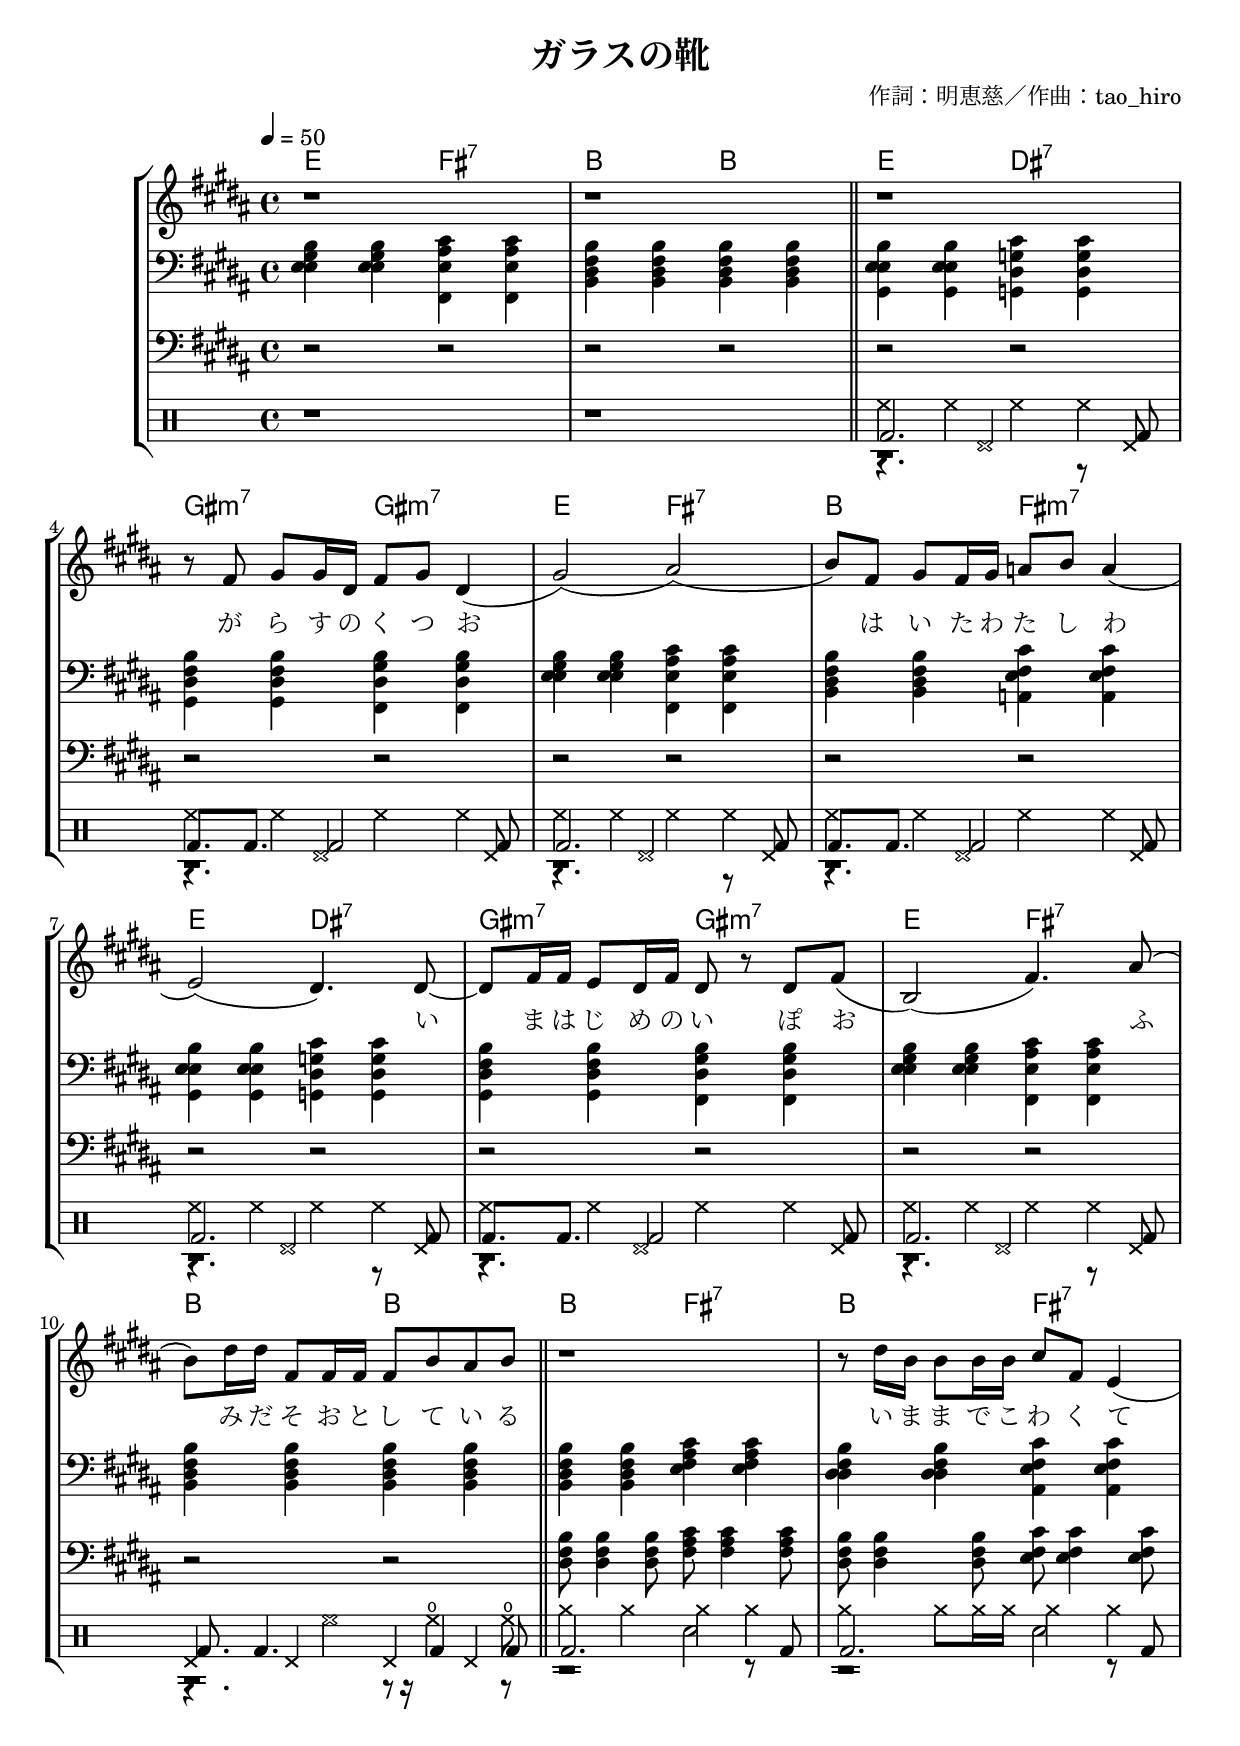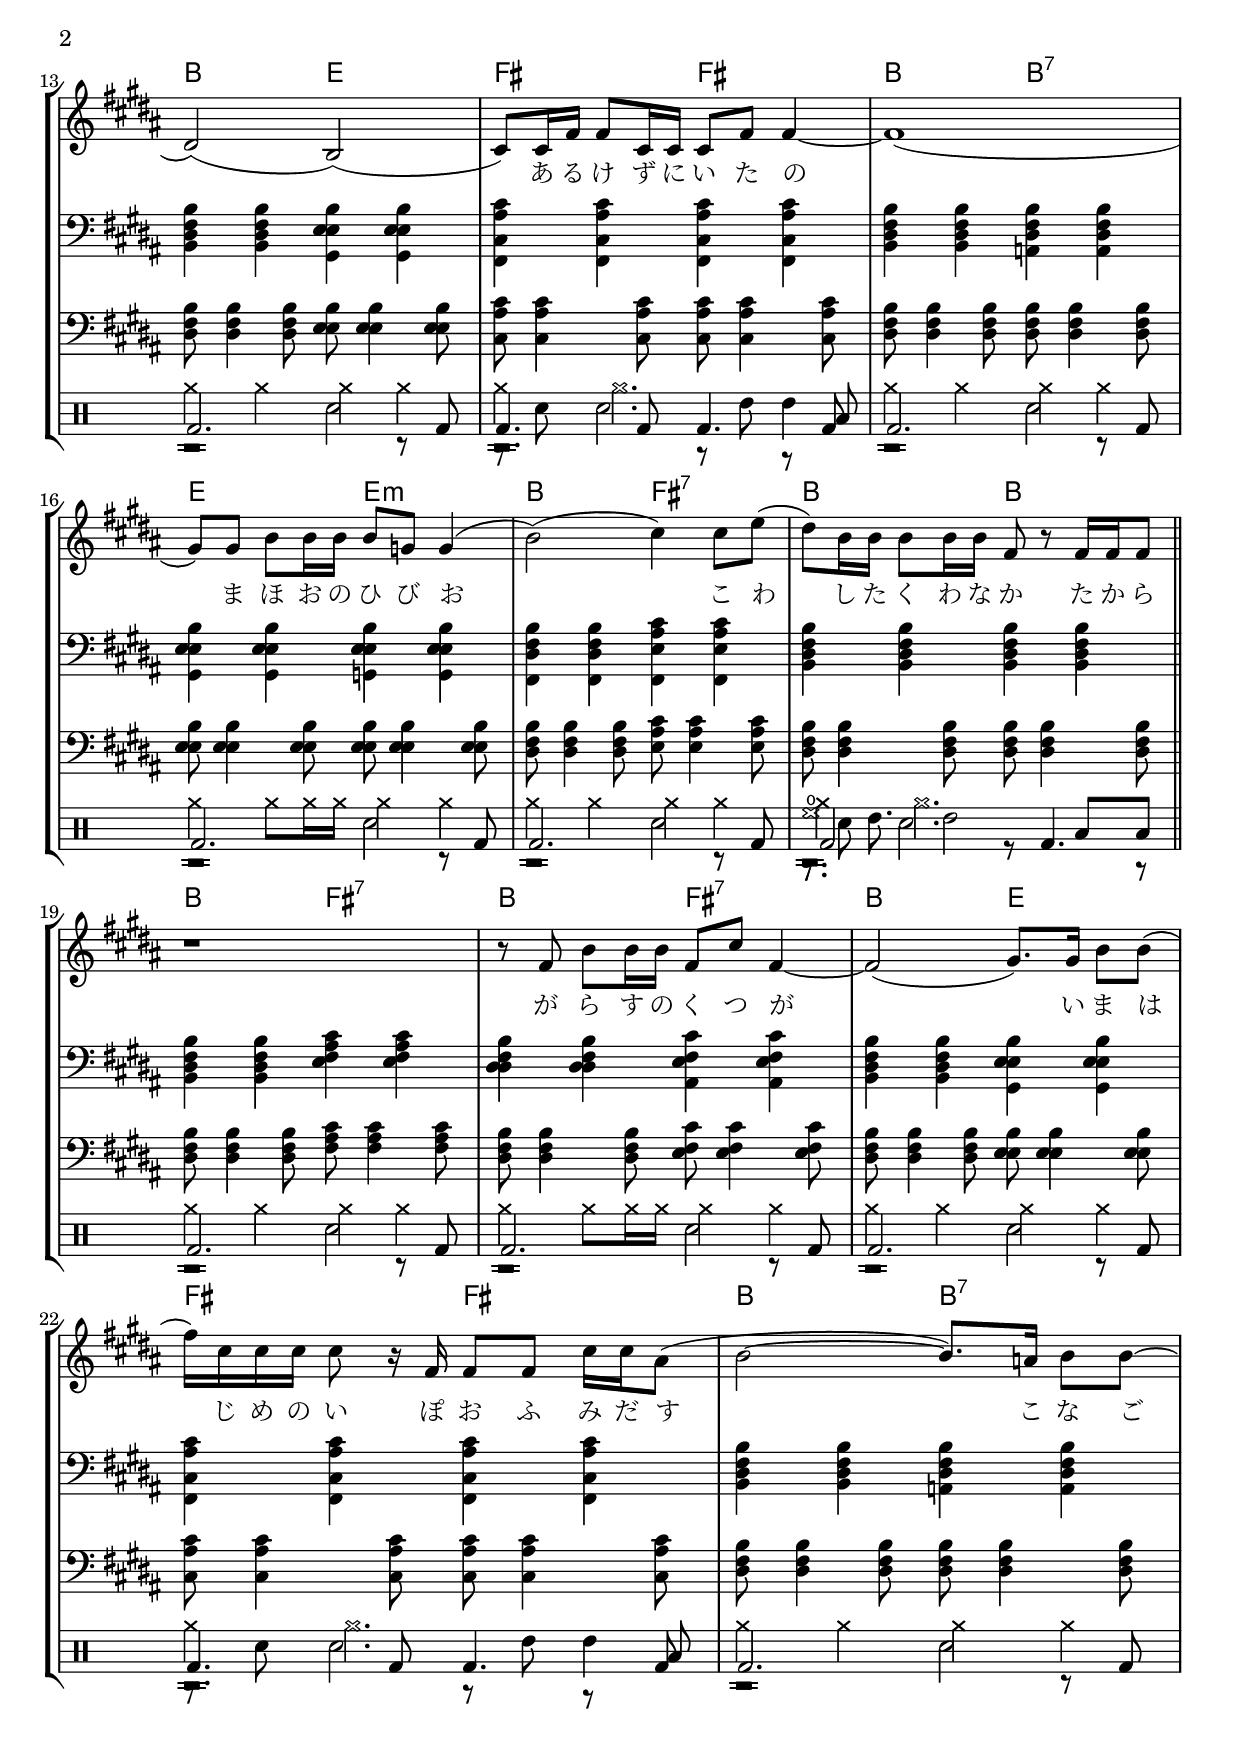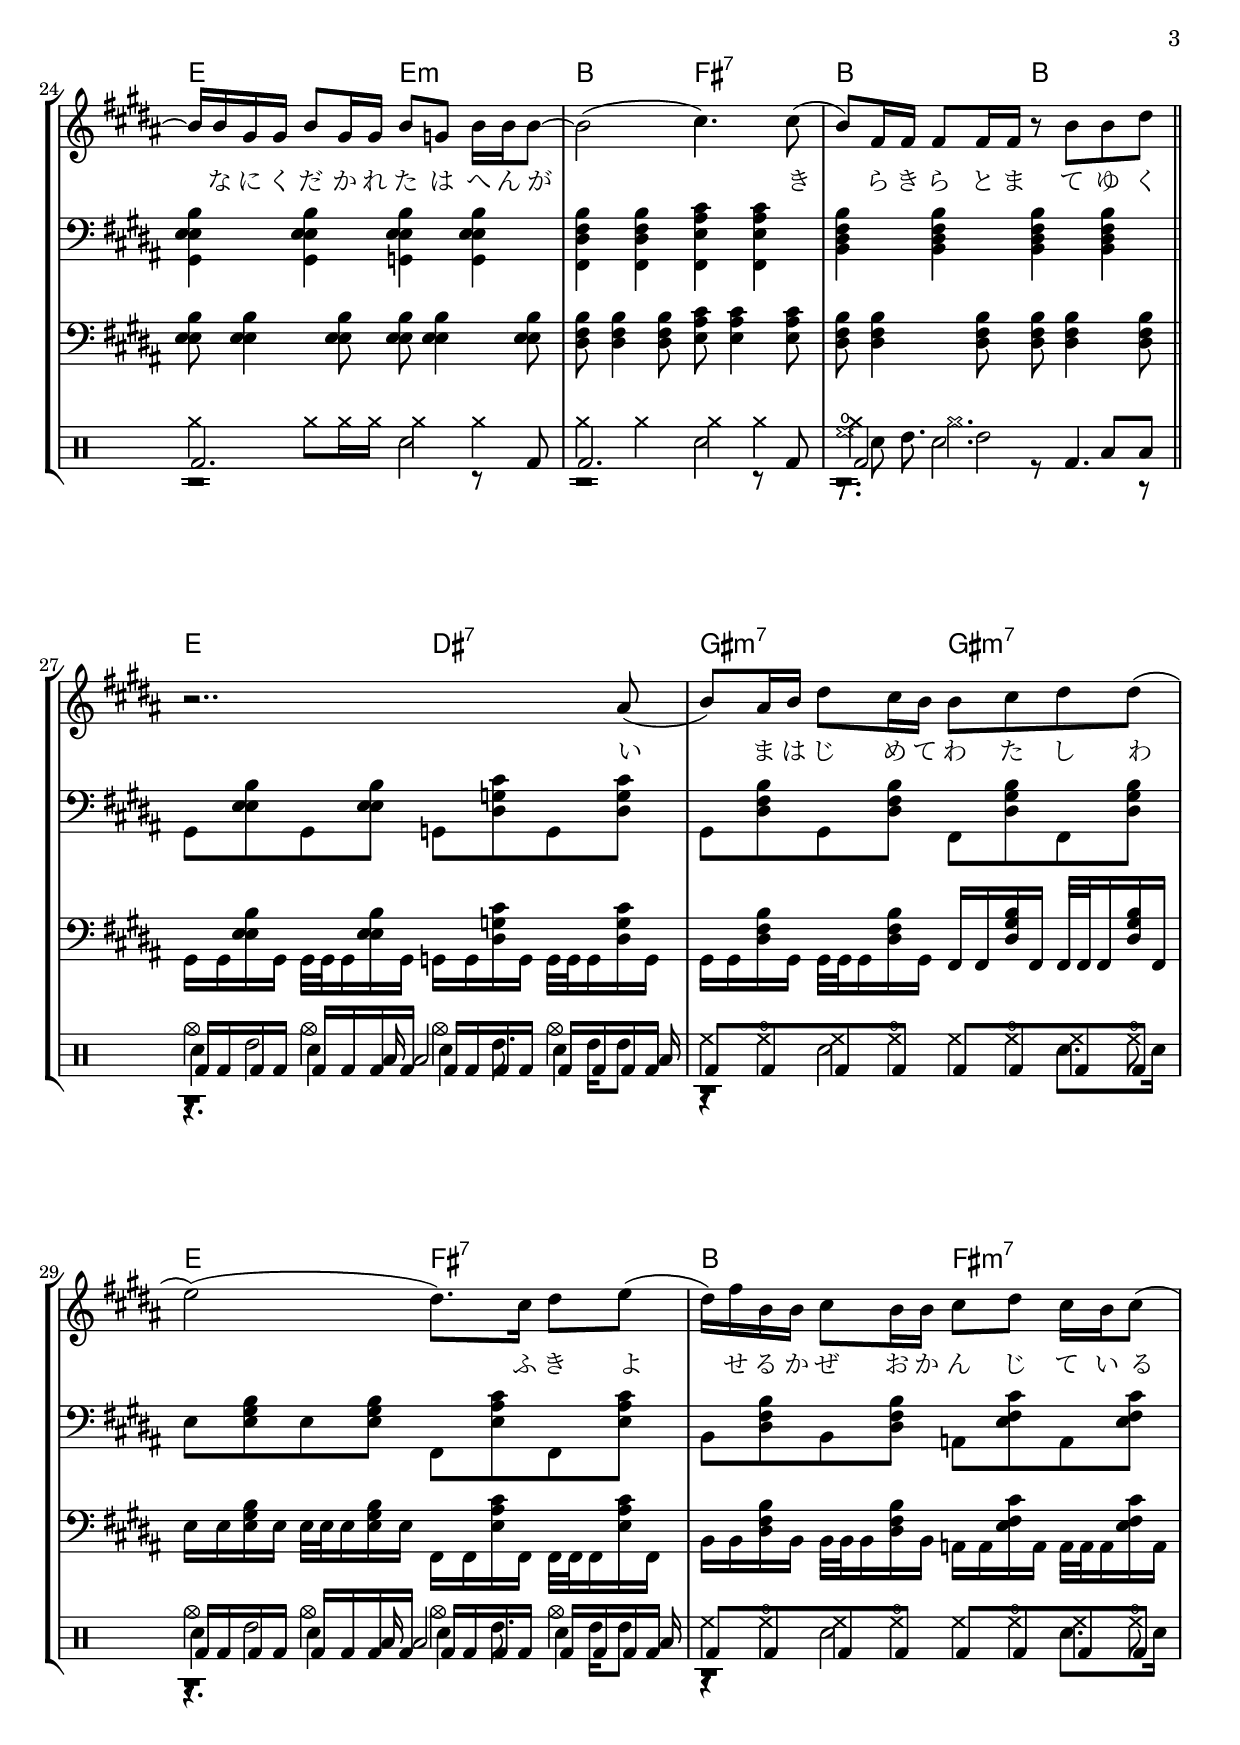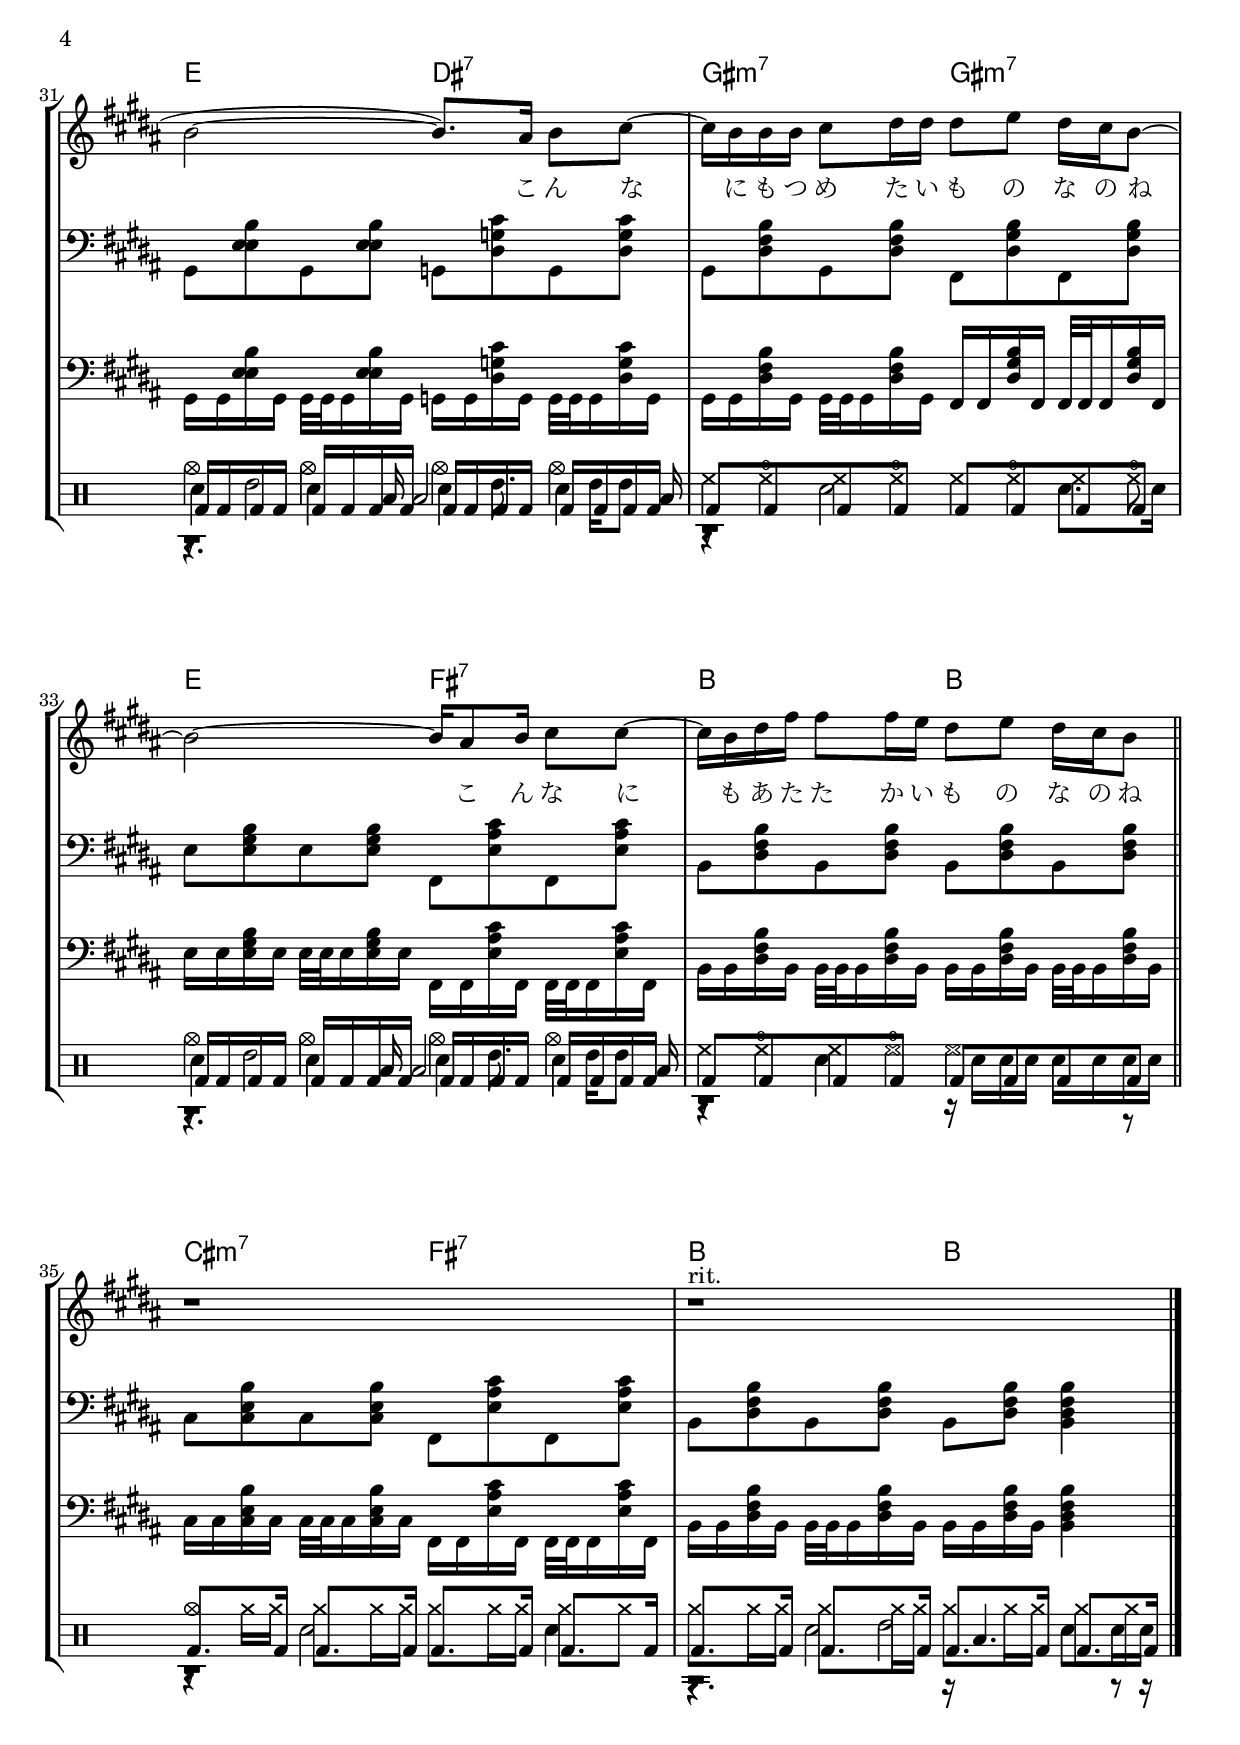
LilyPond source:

\version "2.12.1"

\header {
	title = \markup {ガラスの靴}
	composer = \markup \center-column {作詞：明恵慈／作曲：tao_hiro}
}

harmony = \chordmode {
	e2 fis:7 b b 

	e dis:7 gis:min7 gis:min7 e fis:7 b fis:min7 e dis:7 gis:min7 gis:min7 e fis:7 b b 

	b fis:7 b fis:7 b e fis fis b b:7 e e:m b fis:7 b b 

	b fis:7 b fis:7 b e fis fis b b:7 e e:m b fis:7 b b 

	e dis:7 gis:min7 gis:min7 e fis:7 b fis:min7 e dis:7 gis:min7 gis:min7 e fis:7 b b 

	cis:min7 fis:7 b b 
}

melody = {
	\key b \major
	\tempo 4 = 50
	r1 | r1   
	\set Staff.midiInstrument = #"fss0.42"
	r1
r8 fis'8  gis'8  gis'16  dis'16  fis'8  gis'8  dis'4 
	(gis'2)  (ais'2) 
	(b'8)  fis'8  gis'8  fis'16  gis'16  a'8  b'8  a'4 
	(e'2)  (dis'4.)  dis'8~ 
	dis'8  fis'16  fis'16  e'8  dis'16  fis'16  dis'8  r8  dis'8  fis'8 
	(b2)  (fis'4.)  ais'8 
	(b'8)  dis''16  dis''16  fis'8  fis'16  fis'16  fis'8  b'8  ais'8  b'8
	\set Staff.midiInstrument = #"fss0.42"
	r1
r8 dis''16  b'16  b'8  b'16  b'16  cis''8  fis'8  e'4 
	(dis'2)  (b2) 
	(cis'8)  cis'16  fis'16  fis'8  cis'16  cis'16  cis'8  fis'8  fis'4~ 
	fis'1 
	 (gis'8)  gis'8  b'8  b'16  b'16  b'8  g'8  g'4 
	(b'2)  (cis''4)  cis''8  e''8 
	(dis''8)  b'16  b'16  b'8  b'16  b'16  fis'8  r8  fis'16  fis'16  fis'8
	\set Staff.midiInstrument = #"fss0.42"
	r1
r8 fis'8  b'8  b'16  b'16  fis'8  cis''8  fis'4~ 
	fis'2  (gis'8.)  gis'16  b'8  b'8 
	(fis''16)  cis''16  cis''16  cis''16  cis''8  r16  fis'16  fis'8  fis'8  cis''16  cis''16  ais'8 
	(b'2~b'8.)  a'16  b'8  b'8~ 
	b'16  b'16  gis'16  gis'16  b'8  gis'16  gis'16  b'8  g'8  b'16  b'16  b'8~ 
	b'2  (cis''4.)  cis''8 
	(b'8)  fis'16  fis'16  fis'8  fis'16  fis'16  r8  b'8  b'8  dis''8
	\set Staff.midiInstrument = #"fss0.42"
	r2.. ais'8 
	(b'8)  ais'16  b'16  dis''8  cis''16  b'16  b'8  cis''8  dis''8  dis''8 
	(e''2)  (dis''8.)  cis''16  dis''8  e''8 
	(dis''16)  fis''16  b'16  b'16  cis''8  b'16  b'16  cis''8  dis''8  cis''16  b'16  cis''8 
	(b'2~b'8.)  ais'16  b'8  cis''8~ 
	cis''16  b'16  b'16  b'16  cis''8  dis''16  dis''16  dis''8  e''8  dis''16  cis''16  b'8~ 
	b'2~b'16  ais'8  b'16  cis''8  cis''8~ 
	cis''16  b'16  dis''16  fis''16  fis''8  fis''16  e''16  dis''8  e''8  dis''16  cis''16  b'8
	r1 | r1^"rit." \bar "|."
}

words = \lyricmode {
	
	が  ら  す  の  く  つ  お  は  い  た  わ  た  し  わ  い  ま  は  じ  め  の  い  ぽ  お  ふ  み  だ  そ  お  と  し  て  い  る  
	い  ま  ま  で  こ  わ  く  て  あ  る  け  ず  に  い  た  の  ま  ほ  お  の  ひ  び  お  こ  わ  し  た  く  わ  な  か  た  か  ら  
	が  ら  す  の  く  つ  が  い  ま  は  じ  め  の  い  ぽ  お  ふ  み  だ  す  こ  な  ご  な  に  く  だ  か  れ  た  は  へ  ん  が  き  ら  き  ら  と  ま  て  ゆ  く  
	い  ま  は  じ  め  て  わ  た  し  わ  ふ  き  よ  せ  る  か  ぜ  お  か  ん  じ  て  い  る  こ  ん  な  に  も  つ  め  た  い  も  の  な  の  ね  こ  ん  な  に  も  あ  た  た  か  い  も  の  な  の  ね  
	
}

tempochange = {
	\tempo 4 = 50
	r1 | r1 \bar "||"
	\tempo 4 = 50
	r1 | r1 | r1 | r1 | r1 | r1 | r1 | r1 \bar "||"
	\tempo 4 = 50
	r1 | r1 | r1 | r1 | r1 | r1 | r1 | r1 \bar "||"
	\tempo 4 = 50
	r1 | r1 | r1 | r1 | r1 | r1 | r1 | r1 \bar "||"
	\tempo 4 = 50
	r1 | r1 | r1 | r1 | r1 | r1 | r1 | r1 \bar "||"
	\tempo 4 = 50
	r1 | \tempo 4 = 37 r2 \tempo 4 = 33 r2 \bar "|."
}

mainacc = {
	\clef bass
	\set Staff.midiInstrument = #"Synthstrings 2"
	\key b \major
	\tempo 4 = 50
	<e e gis b>4 <e e gis b>4
	<fis, e ais cis'>4 <fis, e ais cis'>4
	<b, dis fis b>4 <b, dis fis b>4
	<b, dis fis b>4 <b, dis fis b>4
	\bar "||"

	\set Staff.midiInstrument = #"Synthstrings 2"
	<gis, e e b>4 <gis, e e b>4
	<g, dis g cis'>4 <g, dis g cis'>4
	<gis, dis fis b>4 <gis, dis fis b>4
	<fis, dis gis b>4 <fis, dis gis b>4
	<e e gis b>4 <e e gis b>4
	<fis, e ais cis'>4 <fis, e ais cis'>4
	<b, dis fis b>4 <b, dis fis b>4
	<a, e fis cis'>4 <a, e fis cis'>4
	<gis, e e b>4 <gis, e e b>4
	<g, dis g cis'>4 <g, dis g cis'>4
	<gis, dis fis b>4 <gis, dis fis b>4
	<fis, dis gis b>4 <fis, dis gis b>4
	<e e gis b>4 <e e gis b>4
	<fis, e ais cis'>4 <fis, e ais cis'>4
	<b, dis fis b>4 <b, dis fis b>4
	<b, dis fis b>4 <b, dis fis b>4
	\bar "||"

	\set Staff.midiInstrument = #"Synthstrings 2"
	<b, dis fis b>4 <b, dis fis b>4
	<e fis ais cis'>4 <e fis ais cis'>4
	<dis dis fis b>4 <dis dis fis b>4
	<ais, e fis cis'>4 <ais, e fis cis'>4
	<b, dis fis b>4 <b, dis fis b>4
	<gis, e e b>4 <gis, e e b>4
	<fis, cis ais cis'>4 <fis, cis ais cis'>4
	<fis, cis ais cis'>4 <fis, cis ais cis'>4
	<b, dis fis b>4 <b, dis fis b>4
	<a, dis fis b>4 <a, dis fis b>4
	<gis, e e b>4 <gis, e e b>4
	<g, e e b>4 <g, e e b>4
	<fis, dis fis b>4 <fis, dis fis b>4
	<fis, e ais cis'>4 <fis, e ais cis'>4
	<b, dis fis b>4 <b, dis fis b>4
	<b, dis fis b>4 <b, dis fis b>4
	\bar "||"

	\set Staff.midiInstrument = #"Choir Aahs"
	<b, dis fis b>4 <b, dis fis b>4
	<e fis ais cis'>4 <e fis ais cis'>4
	<dis dis fis b>4 <dis dis fis b>4
	<ais, e fis cis'>4 <ais, e fis cis'>4
	<b, dis fis b>4 <b, dis fis b>4
	<gis, e e b>4 <gis, e e b>4
	<fis, cis ais cis'>4 <fis, cis ais cis'>4
	<fis, cis ais cis'>4 <fis, cis ais cis'>4
	<b, dis fis b>4 <b, dis fis b>4
	<a, dis fis b>4 <a, dis fis b>4
	<gis, e e b>4 <gis, e e b>4
	<g, e e b>4 <g, e e b>4
	<fis, dis fis b>4 <fis, dis fis b>4
	<fis, e ais cis'>4 <fis, e ais cis'>4
	<b, dis fis b>4 <b, dis fis b>4
	<b, dis fis b>4 <b, dis fis b>4
	\bar "||"

	\set Staff.midiInstrument = #"Voice Oohs"
	gis,8 <e e b> gis, <e e b>
	g,8 <dis g cis'> g, <dis g cis'>
	gis,8 <dis fis b> gis, <dis fis b>
	fis,8 <dis gis b> fis, <dis gis b>
	e8 <e gis b> e <e gis b>
	fis,8 <e ais cis'> fis, <e ais cis'>
	b,8 <dis fis b> b, <dis fis b>
	a,8 <e fis cis'> a, <e fis cis'>
	gis,8 <e e b> gis, <e e b>
	g,8 <dis g cis'> g, <dis g cis'>
	gis,8 <dis fis b> gis, <dis fis b>
	fis,8 <dis gis b> fis, <dis gis b>
	e8 <e gis b> e <e gis b>
	fis,8 <e ais cis'> fis, <e ais cis'>
	b,8 <dis fis b> b, <dis fis b>
	b,8 <dis fis b> b, <dis fis b>
	\bar "||"

	\set Staff.midiInstrument = #"Synthbrass 2"
	cis8 <cis e b> cis <cis e b>
	fis,8 <e ais cis'> fis, <e ais cis'>
	b,8 <dis fis b> b, <dis fis b>
	b,8 <dis fis b>8 <b, dis fis b>4
	\bar "|."
}

subacc = {
	\clef bass
	\set Staff.midiInstrument = #"Acoustic grand"
	\key b \major
	\tempo 4 = 50
	r2
	r2
	r2
	r2
	\bar "||"

	\set Staff.midiInstrument = #"Acoustic grand"
	r2
	r2
	r2
	r2
	r2
	r2
	r2
	r2
	r2
	r2
	r2
	r2
	r2
	r2
	r2
	r2
	\bar "||"

	\set Staff.midiInstrument = #"Electric Grand"
	<dis fis b>8 <dis fis b>4 <dis fis b>8
	<fis ais cis'>8 <fis ais cis'>4 <fis ais cis'>8
	<dis fis b>8 <dis fis b>4 <dis fis b>8
	<e fis cis'>8 <e fis cis'>4 <e fis cis'>8
	<dis fis b>8 <dis fis b>4 <dis fis b>8
	<e e b>8 <e e b>4 <e e b>8
	<cis ais cis'>8 <cis ais cis'>4 <cis ais cis'>8
	<cis ais cis'>8 <cis ais cis'>4 <cis ais cis'>8
	<dis fis b>8 <dis fis b>4 <dis fis b>8
	<dis fis b>8 <dis fis b>4 <dis fis b>8
	<e e b>8 <e e b>4 <e e b>8
	<e e b>8 <e e b>4 <e e b>8
	<dis fis b>8 <dis fis b>4 <dis fis b>8
	<e ais cis'>8 <e ais cis'>4 <e ais cis'>8
	<dis fis b>8 <dis fis b>4 <dis fis b>8
	<dis fis b>8 <dis fis b>4 <dis fis b>8
	\bar "||"

	\set Staff.midiInstrument = #"Electric Piano 1"
	<dis fis b>8 <dis fis b>4 <dis fis b>8
	<fis ais cis'>8 <fis ais cis'>4 <fis ais cis'>8
	<dis fis b>8 <dis fis b>4 <dis fis b>8
	<e fis cis'>8 <e fis cis'>4 <e fis cis'>8
	<dis fis b>8 <dis fis b>4 <dis fis b>8
	<e e b>8 <e e b>4 <e e b>8
	<cis ais cis'>8 <cis ais cis'>4 <cis ais cis'>8
	<cis ais cis'>8 <cis ais cis'>4 <cis ais cis'>8
	<dis fis b>8 <dis fis b>4 <dis fis b>8
	<dis fis b>8 <dis fis b>4 <dis fis b>8
	<e e b>8 <e e b>4 <e e b>8
	<e e b>8 <e e b>4 <e e b>8
	<dis fis b>8 <dis fis b>4 <dis fis b>8
	<e ais cis'>8 <e ais cis'>4 <e ais cis'>8
	<dis fis b>8 <dis fis b>4 <dis fis b>8
	<dis fis b>8 <dis fis b>4 <dis fis b>8
	\bar "||"

	\set Staff.midiInstrument = #"Electric Piano2"
	gis,16 gis,16 <e e b>16 gis,16   gis,32 gis,32 gis,16 <e e b>16 gis,16
	g,16 g,16 <dis g cis'>16 g,16   g,32 g,32 g,16 <dis g cis'>16 g,16
	gis,16 gis,16 <dis fis b>16 gis,16   gis,32 gis,32 gis,16 <dis fis b>16 gis,16
	fis,16 fis,16 <dis gis b>16 fis,16   fis,32 fis,32 fis,16 <dis gis b>16 fis,16
	e16 e16 <e gis b>16 e16   e32 e32 e16 <e gis b>16 e16
	fis,16 fis,16 <e ais cis'>16 fis,16   fis,32 fis,32 fis,16 <e ais cis'>16 fis,16
	b,16 b,16 <dis fis b>16 b,16   b,32 b,32 b,16 <dis fis b>16 b,16
	a,16 a,16 <e fis cis'>16 a,16   a,32 a,32 a,16 <e fis cis'>16 a,16
	gis,16 gis,16 <e e b>16 gis,16   gis,32 gis,32 gis,16 <e e b>16 gis,16
	g,16 g,16 <dis g cis'>16 g,16   g,32 g,32 g,16 <dis g cis'>16 g,16
	gis,16 gis,16 <dis fis b>16 gis,16   gis,32 gis,32 gis,16 <dis fis b>16 gis,16
	fis,16 fis,16 <dis gis b>16 fis,16   fis,32 fis,32 fis,16 <dis gis b>16 fis,16
	e16 e16 <e gis b>16 e16   e32 e32 e16 <e gis b>16 e16
	fis,16 fis,16 <e ais cis'>16 fis,16   fis,32 fis,32 fis,16 <e ais cis'>16 fis,16
	b,16 b,16 <dis fis b>16 b,16   b,32 b,32 b,16 <dis fis b>16 b,16
	b,16 b,16 <dis fis b>16 b,16   b,32 b,32 b,16 <dis fis b>16 b,16
	\bar "||"

	\set Staff.midiInstrument = #"Church organ"
	cis16 cis16 <cis e b>16 cis16   cis32 cis32 cis16 <cis e b>16 cis16
	fis,16 fis,16 <e ais cis'>16 fis,16   fis,32 fis,32 fis,16 <e ais cis'>16 fis,16
	b,16 b,16 <dis fis b>16 b,16   b,32 b,32 b,16 <dis fis b>16 b,16
	b,16 b,16 <dis fis b>16 b,16 <b, dis fis b>4
	\bar "|."
}

percA = {
	\drummode {
	r1 |r1 \bar "||"
	r1  |r1  |r1  |r1  |r1  |r1  |r1  |r2 r8 hho4 hho8  \bar "||"
	cymr4 cymr4 cymr4 cymr4  |cymr4 cymr8 cymr16 cymr16 cymr4 cymr4  |cymr4 cymr4 cymr4 cymr4  |cymr4 cymr2.  |cymr4 cymr4 cymr4 cymr4  |cymr4 cymr8 cymr16 cymr16 cymr4 cymr4  |cymr4 cymr4 cymr4 cymr4  |cymr4 cymr2.  \bar "||"
	cymr4 cymr4 cymr4 cymr4  |cymr4 cymr8 cymr16 cymr16 cymr4 cymr4  |cymr4 cymr4 cymr4 cymr4  |cymr4 cymr2.  |cymr4 cymr4 cymr4 cymr4  |cymr4 cymr8 cymr16 cymr16 cymr4 cymr4  |cymr4 cymr4 cymr4 cymr4  |cymr4 cymr2.  \bar "||"
	r1  |hh4 hh4 hh4 hh4  |r1  |hh4 hh4 hh4 hh4  |r1  |hh4 hh4 hh4 hh4  |r1  |hh4 hh4 hh2  \bar "||"
	r8 cymr16 cymr16 cymr8 cymr16 cymr16 cymr8 cymr16 cymr16 cymr8 cymr8  |cymr8 cymr16 cymr16 cymr8 cymr16 cymr16 cymr8 cymr16 cymr16 cymr8 cymr8  \bar "|."
	}
}

percB = {
	\drummode {
	r1 |r1 \bar "||"
	r4. hhp2 hhp8  |r4. hhp2 hhp8  |r4. hhp2 hhp8  |r4. hhp2 hhp8  |r4. hhp2 hhp8  |r4. hhp2 hhp8  |r4. hhp2 hhp8  |hhp4 hhp4 hhp4 hhp4  \bar "||"
	r2 sn2  |r2 sn2  |r2 sn2  |r8 sn8 sn2.  |r2 sn2  |r2 sn2  |r2 sn2  |r8 sn8 sn2.  \bar "||"
	r2 sn2  |r2 sn2  |r2 sn2  |r8 sn8 sn2.  |r2 sn2  |r2 sn2  |r2 sn2  |r8 sn8 sn2.  \bar "||"
	sn4 sn4 sn4 sn4  |r4 sn2 sn8. sn16  |sn4 sn4 sn4 sn4  |r4 sn2 sn8. sn16  |sn4 sn4 sn4 sn4  |r4 sn2 sn8. sn16  |sn4 sn4 sn4 sn4  |r4 sn4 r16 sn16 sn16 sn16 sn16 sn16 sn16 sn16  \bar "||"
	r4 sn2 sn4  |r4 sn2 sn8 sn16 sn16  \bar "|."
	}
}

percC = {
	\drummode {
	r1 |r1 \bar "||"
	hh4 hh4 hh4 hh4  |hh4 hh4 hh4 hh4  |hh4 hh4 hh4 hh4  |hh4 hh4 hh4 hh4  |hh4 hh4 hh4 hh4  |hh4 hh4 hh4 hh4  |hh4 hh4 hh4 hh4  |r4. hh2 r8  \bar "||"
	bd2. r8 bd8  |bd2. r8 bd8  |bd2. r8 bd8  |bd4. bd8 bd4. bd8  |bd2. r8 bd8  |bd2. r8 bd8  |bd2. r8 bd8  |bd2 r8 bd4.  \bar "||"
	bd2. r8 bd8  |bd2. r8 bd8  |bd2. r8 bd8  |bd4. bd8 bd4. bd8  |bd2. r8 bd8  |bd2. r8 bd8  |bd2. r8 bd8  |bd2 r8 bd4.  \bar "||"
	bd16 bd16 bd16 bd16 bd16 bd16 bd16 bd16 bd16 bd16 bd16 bd16 bd16 bd16 bd16 bd16  |bd8 bd8 bd8 bd8 bd8 bd8 bd8 bd8  |bd16 bd16 bd16 bd16 bd16 bd16 bd16 bd16 bd16 bd16 bd16 bd16 bd16 bd16 bd16 bd16  |bd8 bd8 bd8 bd8 bd8 bd8 bd8 bd8  |bd16 bd16 bd16 bd16 bd16 bd16 bd16 bd16 bd16 bd16 bd16 bd16 bd16 bd16 bd16 bd16  |bd8 bd8 bd8 bd8 bd8 bd8 bd8 bd8  |bd16 bd16 bd16 bd16 bd16 bd16 bd16 bd16 bd16 bd16 bd16 bd16 bd16 bd16 bd16 bd16  |bd8 bd8 bd8 bd8 bd8 bd8 bd8 bd8  \bar "||"
	bd8. bd16 bd8. bd16 bd8. bd16 bd8. bd16  |bd8. bd16 bd8. bd16 bd8. bd16 bd8. bd16  \bar "|."
	}
}

percD = {
	\drummode {
	r1 |r1 \bar "||"
	bd2. r8 bd8  |bd8. bd8. bd2 bd8  |bd2. r8 bd8  |bd8. bd8. bd2 bd8  |bd2. r8 bd8  |bd8. bd8. bd2 bd8  |bd2. r8 bd8  |bd8. bd4. r16 bd4 bd8  \bar "||"
	r1 |r1 |r1 |r2 r8 tommh8 tommh4  |r1 |r1 |r1 |r8. tommh8. tommh2 r8  \bar "||"
	r1 |r1 |r1 |r2 r8 tommh8 tommh4  |r1 |r1 |r1 |r8. tommh8. tommh2 r8  \bar "||"
	r1  |r8 hho4 hho4 hho4 hho8  |r1  |r8 hho4 hho4 hho4 hho8  |r1  |r8 hho4 hho4 hho4 hho8  |r1  |r8 hho4 hho2 r8  \bar "||"
	r1  |r4. tommh2 r8  \bar "|."
	}
}

percE = {
	\drummode {
	r1 |r1 \bar "||"
	r1 | r1 | r1 | r1 | r1 | r1 | r1 | r1 \bar "||"
	r1 |r1 |r1 |r2. r8 toml8  |r1 |r1 |r1 |r2. toml8 toml8  \bar "||"
	r1 |r1 |r1 |r2. r8 toml8  |r1 |r1 |r1 |r2. toml8 toml8  \bar "||"
	cymc4 cymc4 cymc4 cymc4  |r1 |cymc4 cymc4 cymc4 cymc4  |r1 |cymc4 cymc4 cymc4 cymc4  |r1 |cymc4 cymc4 cymc4 cymc4  |r1 \bar "||"
	r1  |r2 r16 toml4. r16  \bar "|."
	}
}

percF = {
	\drummode {
	r1 | r1 \bar "||"
	r1 | r1 | r1 | r1 | r1 | r1 | r1 | r1 \bar "||"
	r1 |r1 |r1 |r1 |r1 |r1 |r1 |hho1  \bar "||"
	r1 |r1 |r1 |r1 |r1 |r1 |r1 |hho1  \bar "||"
	r8 tommh2 tommh8. tommh16 tommh8  |r1 |r8 tommh2 tommh8. tommh16 tommh8  |r1 |r8 tommh2 tommh8. tommh16 tommh8  |r1 |r8 tommh2 tommh8. tommh16 tommh8  |r1 \bar "||"
	cymc1  |r1 \bar "|."
	}
}

percG = {
	\drummode {
	r1 | r1 \bar "||"
	r1 | r1 | r1 | r1 | r1 | r1 | r1 | r1 \bar "||"
	r1 | r1 | r1 | r1 | r1 | r1 | r1 | r1 \bar "||"
	r1 | r1 | r1 | r1 | r1 | r1 | r1 | r1 \bar "||"
	r4. toml16 toml2 toml16  |r1 |r4. toml16 toml2 toml16  |r1 |r4. toml16 toml2 toml16  |r1 |r4. toml16 toml2 toml16  |r1 \bar "||"
	r1 | r1 \bar "|."
	}
}

\score {
	<<
		\new StaffGroup <<
			\new ChordNames {\harmony}
			\new Voice = "melody" {\melody}
			\new Lyrics \lyricsto "melody" \words
			\new Staff = "mainacc" {\mainacc}
			\new Staff = "subacc" {\subacc}
			\new DrumStaff <<
				\new DrumVoice {\percA}
				\new DrumVoice {\percB}
				\new DrumVoice {\percC}
				\new DrumVoice {\percD}
				\new DrumVoice {\percE}
				\new DrumVoice {\percF}
				\new DrumVoice {\percG}
			>>
		>>
	>>
	\layout { }
}
